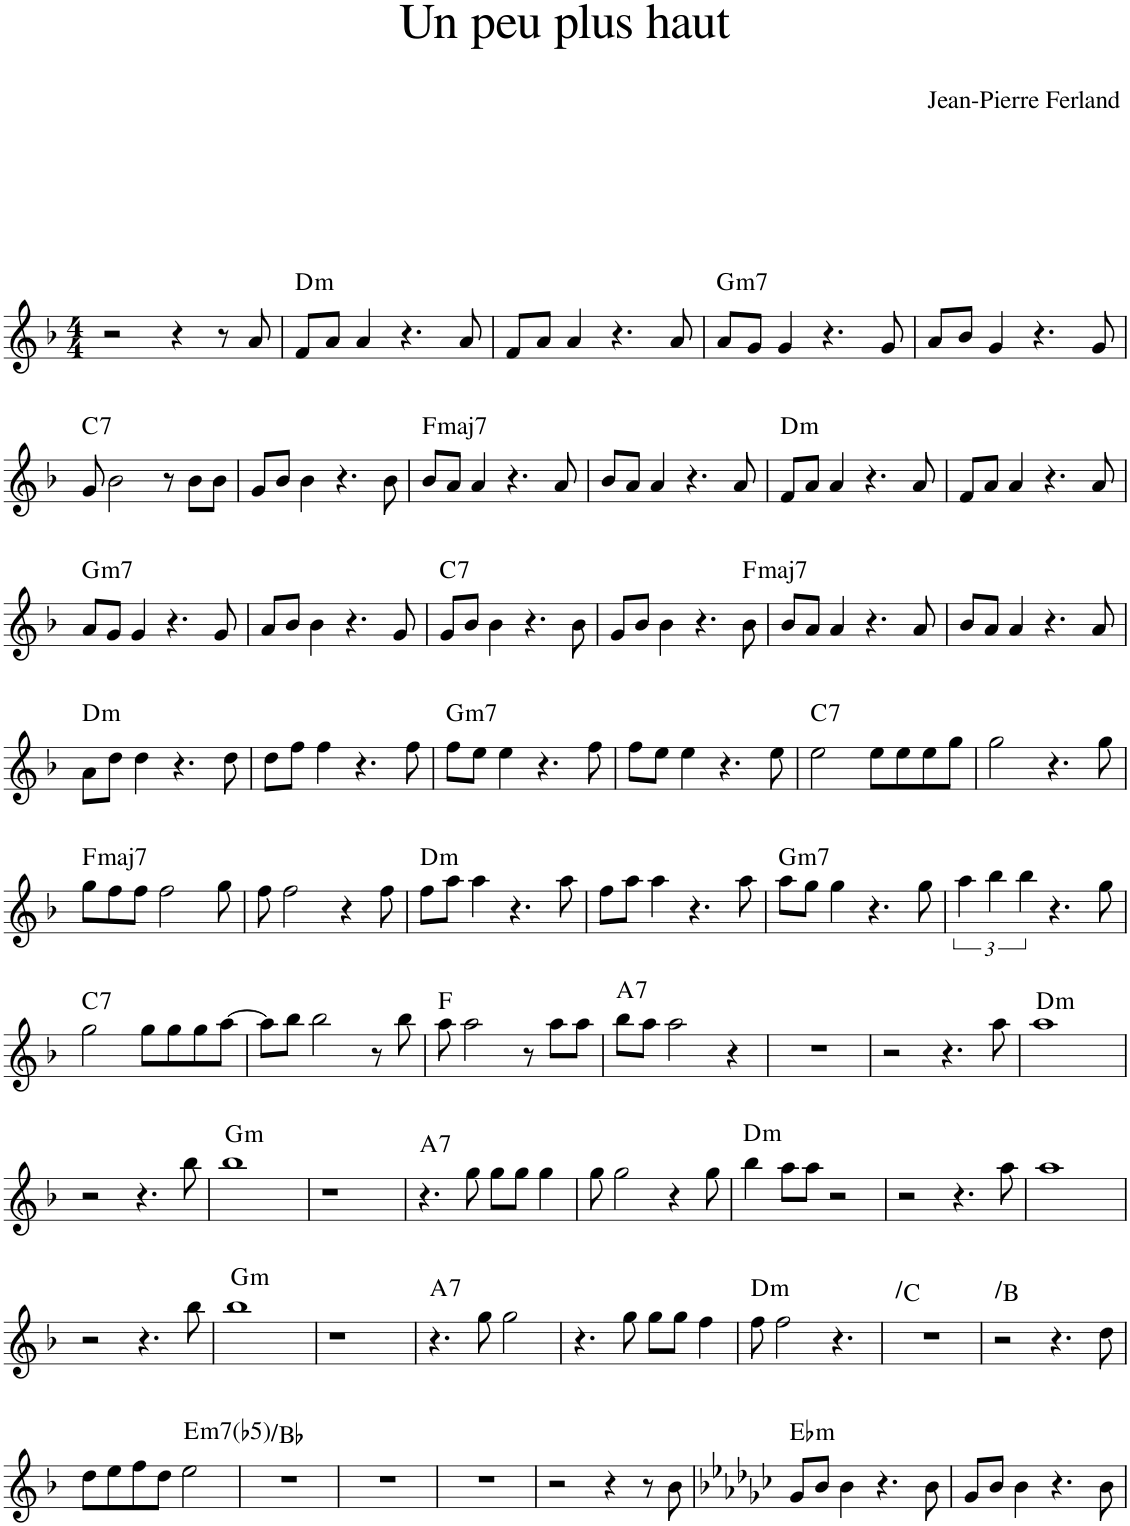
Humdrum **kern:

**kern	**harte
*part1	*part1
*staff1	*
*I"Piano	*
*I'Pno.	*
*clefG2	*
*k[b-]	*
*M4/4	*
=1	=1
2r	.
4r	.
8r	.
8a/	.
=2	=2
!	!LO:H:kt=m
8f/L	D:min
8a/J	.
4a/	.
4.r	.
8a/	.
=3	=3
8f/L	.
8a/J	.
4a/	.
4.r	.
8a/	.
=4	=4
!	!LO:H:kt=m7
8a/L	G:min7
8g/J	.
4g/	.
4.r	.
8g/	.
=5	=5
8a/L	.
8b-/J	.
4g/	.
4.r	.
8g/	.
!!LO:LB:g=z
=6	=6
!	!LO:H:kt=7
8g/	C:7
2b-\	.
8r	.
8b-\L	.
8b-\J	.
=7	=7
8g/L	.
8b-/J	.
4b-\	.
4.r	.
8b-\	.
=8	=8
!	!LO:H:kt=maj7
8b-/L	F:maj7
8a/J	.
4a/	.
4.r	.
8a/	.
=9	=9
8b-/L	.
8a/J	.
4a/	.
4.r	.
8a/	.
=10	=10
!	!LO:H:kt=m
8f/L	D:min
8a/J	.
4a/	.
4.r	.
8a/	.
=11	=11
8f/L	.
8a/J	.
4a/	.
4.r	.
8a/	.
!!LO:LB:g=z
=12	=12
!	!LO:H:kt=m7
8a/L	G:min7
8g/J	.
4g/	.
4.r	.
8g/	.
=13	=13
8a/L	.
8b-/J	.
4b-\	.
4.r	.
8g/	.
=14	=14
!	!LO:H:kt=7
8g/L	C:7
8b-/J	.
4b-\	.
4.r	.
8b-\	.
=15	=15
8g/L	.
8b-/J	.
4b-\	.
4.r	.
!	!LO:H:kt=maj7
8b-\	F:maj7
=16	=16
8b-/L	.
8a/J	.
4a/	.
4.r	.
8a/	.
=17	=17
8b-/L	.
8a/J	.
4a/	.
4.r	.
8a/	.
!!LO:LB:g=z
=18	=18
!	!LO:H:kt=m
8a\L	D:min
8dd\J	.
4dd\	.
4.r	.
8dd\	.
=19	=19
8dd\L	.
8ff\J	.
4ff\	.
4.r	.
8ff\	.
=20	=20
!	!LO:H:kt=m7
8ff\L	G:min7
8ee\J	.
4ee\	.
4.r	.
8ff\	.
=21	=21
8ff\L	.
8ee\J	.
4ee\	.
4.r	.
8ee\	.
=22	=22
!	!LO:H:kt=7
2ee\	C:7
8ee\L	.
8ee\	.
8ee\	.
8gg\J	.
=23	=23
2gg\	.
4.r	.
8gg\	.
!!LO:LB:g=z
=24	=24
!	!LO:H:kt=maj7
8gg\L	F:maj7
8ff\	.
8ff\J	.
2ff\	.
8gg\	.
=25	=25
8ff\	.
2ff\	.
4r	.
8ff\	.
=26	=26
!	!LO:H:kt=m
8ff\L	D:min
8aa\J	.
4aa\	.
4.r	.
8aa\	.
=27	=27
8ff\L	.
8aa\J	.
4aa\	.
4.r	.
8aa\	.
=28	=28
!	!LO:H:kt=m7
8aa\L	G:min7
8gg\J	.
4gg\	.
4.r	.
8gg\	.
=29	=29
6aa\	.
6bb-\	.
6bb-\	.
4.r	.
8gg\	.
!!LO:LB:g=z
=30	=30
!	!LO:H:kt=7
2gg\	C:7
8gg\L	.
8gg\	.
8gg\	.
[8aa\J	.
=31	=31
8aa\L]	.
8bb-\J	.
2bb-\	.
8r	.
8bb-\	.
=32	=32
8aa\	F:maj
2aa\	.
8r	.
8aa\L	.
8aa\J	.
=33	=33
!	!LO:H:kt=7
8bb-\L	A:7
8aa\J	.
2aa\	.
4r	.
=34	=34
1r	.
=35	=35
2r	.
4.r	.
8aa\	.
=36	=36
!	!LO:H:kt=m
1aa	D:min
!!LO:LB:g=z
=37	=37
2r	.
4.r	.
8bb-\	.
=38	=38
!	!LO:H:kt=m
1bb-	G:min
=39	=39
1r	.
=40	=40
!	!LO:H:kt=7
4.r	A:7
8gg\	.
8gg\L	.
8gg\J	.
4gg\	.
=41	=41
8gg\	.
2gg\	.
4r	.
8gg\	.
=42	=42
!	!LO:H:kt=m
4bb-\	D:min
8aa\L	.
8aa\J	.
2r	.
=43	=43
2r	.
4.r	.
8aa\	.
=44	=44
1aa	.
!!LO:LB:g=z
=45	=45
2r	.
4.r	.
8bb-\	.
=46	=46
!	!LO:H:kt=m
1bb-	G:min
=47	=47
1r	.
=48	=48
!	!LO:H:kt=7
4.r	A:7
8gg\	.
2gg\	.
=49	=49
4.r	.
8gg\	.
8gg\L	.
8gg\J	.
4ff\	.
=50	=50
!	!LO:H:kt=m
8ff\	D:min
2ff\	.
4.r	.
=51	=51
!	!LO:H:kt=N.C.
1r	N
=52	=52
!	!LO:H:kt=N.C.
2r	N
4.r	.
8dd\	.
!!LO:LB:g=z
=53	=53
8dd\L	.
8ee\	.
8ff\	.
8dd\J	.
!	!LO:H:kt=m7(b5)
2ee\	E:hdim7/b5
=54	=54
1r	.
=55	=55
1r	.
=56	=56
1r	.
=57	=57
2r	.
4r	.
8r	.
8b-\	.
=58	=58
*k[b-e-a-d-g-c-]	*
!	!LO:H:kt=m
8g-/L	Eb:min
8b-/J	.
4b-\	.
4.r	.
8b-\	.
=59	=59
8g-/L	.
8b-/J	.
4b-\	.
4.r	.
8b-\	.
=	=
*-	*-
